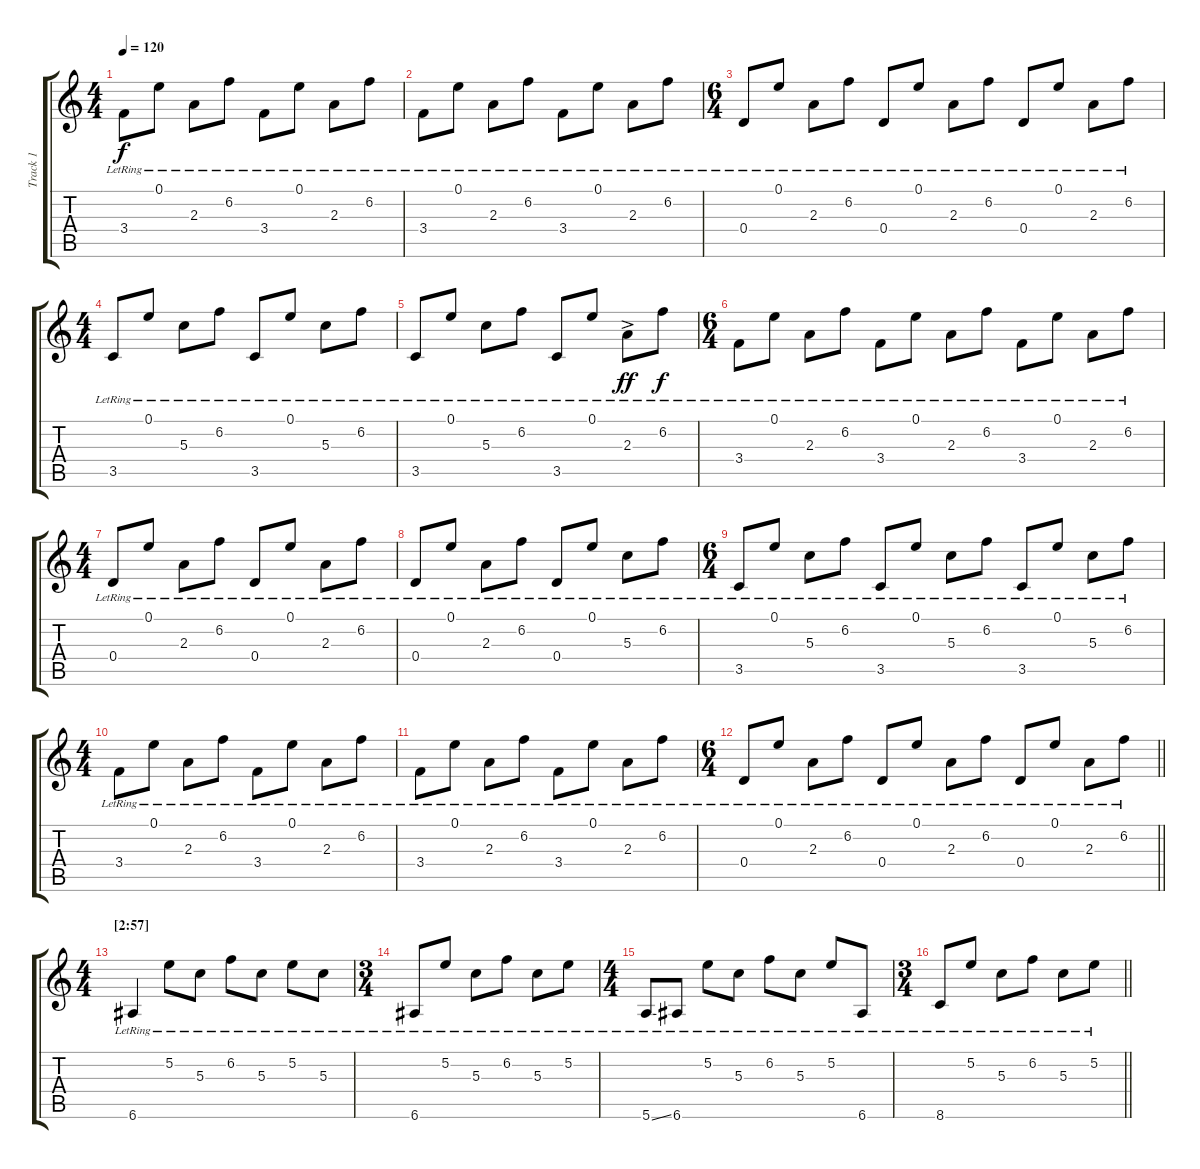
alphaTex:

\track ("Track 1" "Track 1") {instrument electricguitarjazz}
\staff {score tabs}
\tuning (E4 B3 G3 D3 A2 E2) {hide}
\ts (4 4)
\tempo 120
\clef g2
\ks c
3.4{lr}.8{dy f} 0.1{lr}.8 2.3{lr}.8 6.2{lr}.8 3.4{lr}.8 0.1{lr}.8 2.3{lr}.8 6.2{lr}.8 |
3.4{lr}.8 0.1{lr}.8 2.3{lr}.8 6.2{lr}.8 3.4{lr}.8 0.1{lr}.8 2.3{lr}.8 6.2{lr}.8 |
\ts (6 4)
0.4{lr}.8 0.1{lr}.8 2.3{lr}.8 6.2{lr}.8 0.4{lr}.8 0.1{lr}.8 2.3{lr}.8 6.2{lr}.8 0.4{lr}.8 0.1{lr}.8 2.3{lr}.8 6.2{lr}.8 |
\ts (4 4)
3.5{lr}.8 0.1{lr}.8 5.3{lr}.8 6.2{lr}.8 3.5{lr}.8 0.1{lr}.8 5.3{lr}.8 6.2{lr}.8 |
3.5{lr}.8 0.1{lr}.8 5.3{lr}.8 6.2{lr}.8 3.5{lr}.8 0.1{lr}.8 2.3{ac lr}.8{dy ff} 6.2{lr}.8{dy f} |
\ts (6 4)
3.4{lr}.8 0.1{lr}.8 2.3{lr}.8 6.2{lr}.8 3.4{lr}.8 0.1{lr}.8 2.3{lr}.8 6.2{lr}.8 3.4{lr}.8 0.1{lr}.8 2.3{lr}.8 6.2{lr}.8 |
\ts (4 4)
0.4{lr}.8 0.1{lr}.8 2.3{lr}.8 6.2{lr}.8 0.4{lr}.8 0.1{lr}.8 2.3{lr}.8 6.2{lr}.8 |
0.4{lr}.8 0.1{lr}.8 2.3{lr}.8 6.2{lr}.8 0.4{lr}.8 0.1{lr}.8 5.3{lr}.8 6.2{lr}.8 |
\ts (6 4)
3.5{lr}.8 0.1{lr}.8 5.3{lr}.8 6.2{lr}.8 3.5{lr}.8 0.1{lr}.8 5.3{lr}.8 6.2{lr}.8 3.5{lr}.8 0.1{lr}.8 5.3{lr}.8 6.2{lr}.8 |
\ts (4 4)
3.4{lr}.8 0.1{lr}.8 2.3{lr}.8 6.2{lr}.8 3.4{lr}.8 0.1{lr}.8 2.3{lr}.8 6.2{lr}.8 |
3.4{lr}.8 0.1{lr}.8 2.3{lr}.8 6.2{lr}.8 3.4{lr}.8 0.1{lr}.8 2.3{lr}.8 6.2{lr}.8 |
\ts (6 4)
\barLineRight lightlight
0.4{lr}.8 0.1{lr}.8 2.3{lr}.8 6.2{lr}.8 0.4{lr}.8 0.1{lr}.8 2.3{lr}.8 6.2{lr}.8 0.4{lr}.8 0.1{lr}.8 2.3{lr}.8 6.2{lr}.8 |
\ts (4 4)
\section ("" "[2:57]")
6.6{lr}.4 5.2{lr}.8 5.3{lr}.8 6.2{lr}.8 5.3{lr}.8 5.2{lr}.8 5.3{lr}.8 |
\ts (3 4)
6.6{lr}.8 5.2{lr}.8 5.3{lr}.8 6.2{lr}.8 5.3{lr}.8 5.2{lr}.8 |
\ts (4 4)
5.6{ss lr}.8 6.6{lr}.8 5.2{lr}.8 5.3{lr}.8 6.2{lr}.8 5.3{lr}.8 5.2{lr}.8 6.6{lr}.8 |
\ts (3 4)
\barLineRight lightlight
8.6{lr}.8 5.2{lr}.8 5.3{lr}.8 6.2{lr}.8 5.3{lr}.8 5.2{lr}.8
